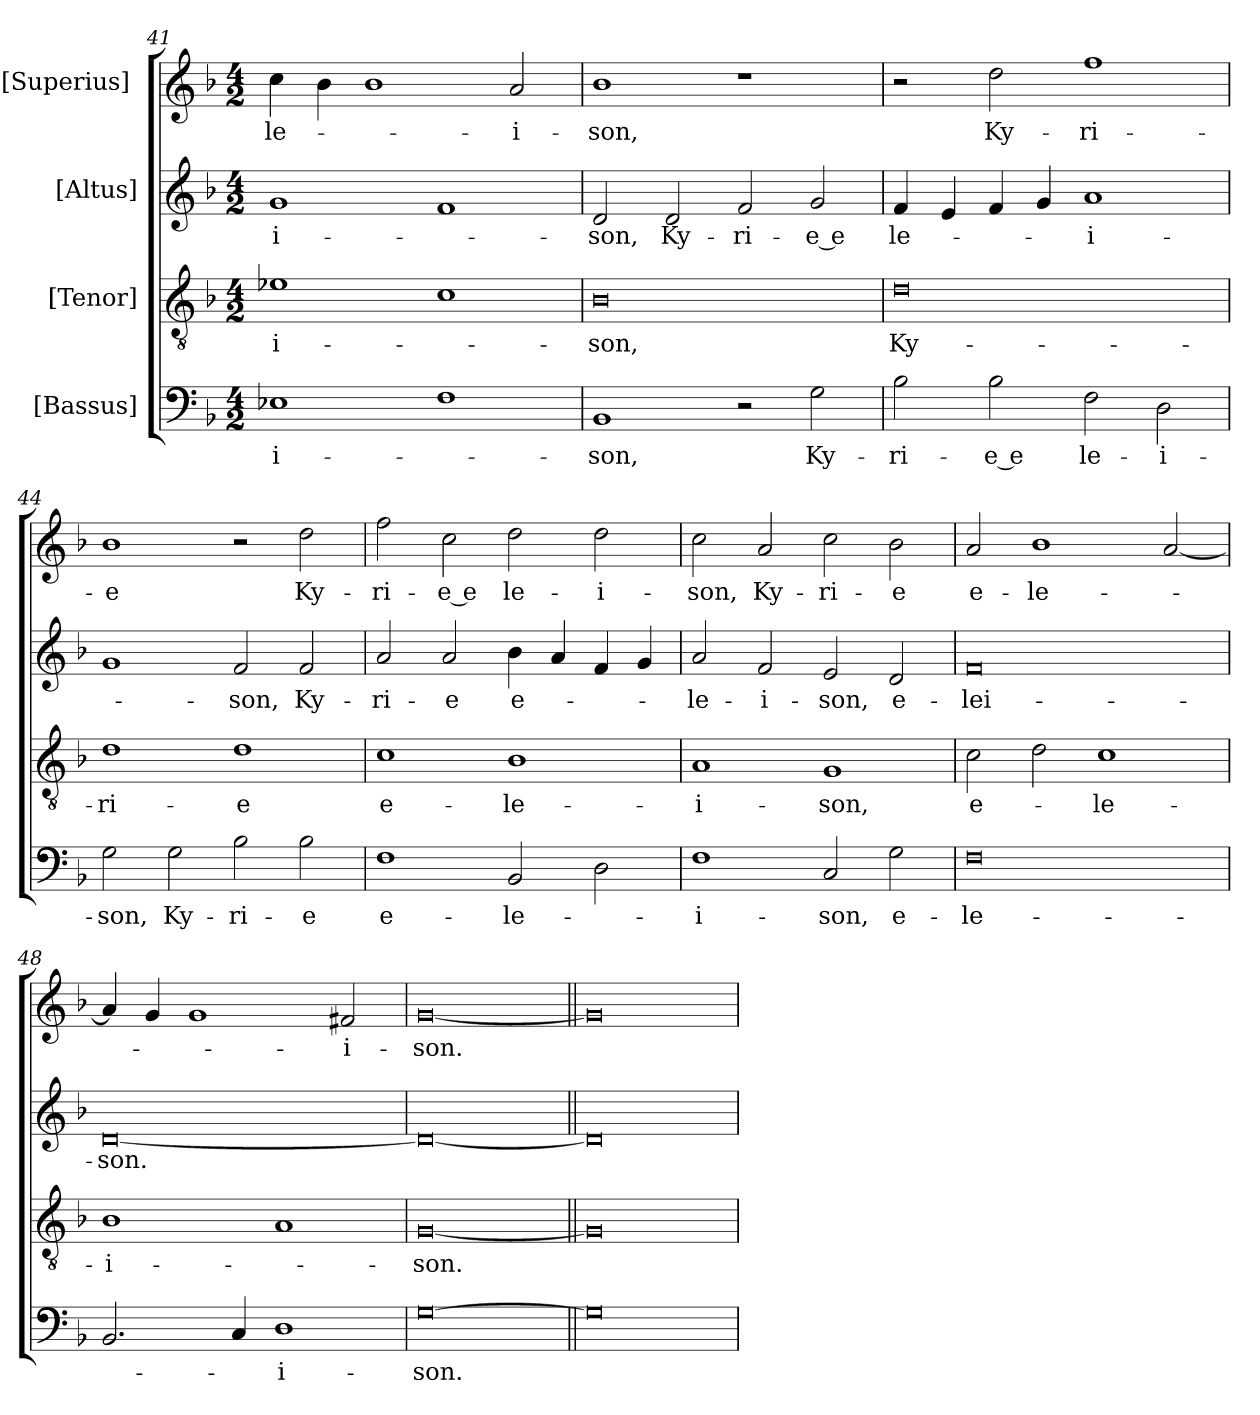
**kern	**text	**kern	**text	**kern	**text	**kern	**text
*part4	*part4	*part3	*part3	*part2	*part2	*part1	*part1
*staff4	*staff4	*staff3	*staff3	*staff2	*staff2	*staff1	*staff1
*I"[Bassus]	*	*I"[Tenor]	*	*I"[Altus]	*	*I"[Superius] 	*
*clefF4	*	*clefGv2	*	*clefG2	*	*clefG2	*
*k[b-]	*	*k[b-]	*	*k[b-]	*	*k[b-]	*
*M4/2	*	*M4/2	*	*M4/2	*	*M4/2	*
=41	=41	=41	=41	=41	=41	=41	=41
1E-X\	-i-	1e-X\	-i-	1g/	-i-	4cc\	-le-
.	.	.	.	.	.	4b-\	.
.	.	.	.	.	.	1b-\	.
1F\	.	1c\	.	1f/	.	.	.
.	.	.	.	.	.	2a/	-i-
=42	=42	=42	=42	=42	=42	=42	=42
1BB-/	-son,	0B-\	-son,	2d/	-son,	1b-\	-son,
.	.	.	.	2d/	Ky-	.	.
2r	.	.	.	2f/	-ri-	1r	.
2G\	Ky-	.	.	2g/	-e e	.	.
=43	=43	=43	=43	=43	=43	=43	=43
2B-\	-ri-	0d\	Ky-	4f/	-le-	2r	.
.	.	.	.	4e/	.	.	.
2B-\	-e e	.	.	4f/	.	2dd\	Ky-
.	.	.	.	4g/	.	.	.
2F\	-le-	.	.	1a/	-i-	1ff\	-ri-
2D\	-i-	.	.	.	.	.	.
=44	=44	=44	=44	=44	=44	=44	=44
2G\	-son,	1d\	-ri-	1g/	.	1b-\	-e
2G\	Ky-	.	.	.	.	.	.
2B-\	-ri-	1d\	-e	2f/	-son,	2r	.
2B-\	-e	.	.	2f/	Ky-	2dd\	Ky-
=45	=45	=45	=45	=45	=45	=45	=45
1F\	e-	1c\	e-	2a/	-ri-	2ff\	-ri-
.	.	.	.	2a/	-e	2cc\	-e e
2BB-/	-le-	1B-\	-le-	4b-\	e-	2dd\	-le-
.	.	.	.	4a/	.	.	.
2D\	.	.	.	4f/	.	2dd\	-i-
.	.	.	.	4g/	.	.	.
=46	=46	=46	=46	=46	=46	=46	=46
1F\	-i-	1A/	-i-	2a/	-le-	2cc\	-son,
.	.	.	.	2f/	-i-	2a/	Ky-
2C/	-son,	1G/	-son,	2e/	-son,	2cc\	-ri-
2G\	e-	.	.	2d/	e-	2b-\	-e
=47	=47	=47	=47	=47	=47	=47	=47
0F\	-le-	2c\	e-	0f/	-lei-	2a/	e-
.	.	2d\	.	.	.	1b-\	-le-
.	.	1c\	-le-	.	.	.	.
.	.	.	.	.	.	[2a/	.
=48	=48	=48	=48	=48	=48	=48	=48
2.BB-/	.	1B-\	-i-	[0d/	-son.	4a/]	.
.	.	.	.	.	.	4g/	.
.	.	.	.	.	.	1g/	.
4C/	.	.	.	.	.	.	.
1D\	-i-	1A/	.	.	.	.	.
.	.	.	.	.	.	2f#X/	-i-
=49	=49	=49	=49	=49	=49	=49	=49
[0G\	-son.	[0G/	-son.	0d/_	.	[0g/	-son.
=50||	=50||	=50||	=50||	=50||	=50||	=50||	=50||
0G\]	.	0G/]	.	0d/]	.	0g/]	.
=	=	=	=	=	=	=	=
*-	*-	*-	*-	*-	*-	*-	*-
